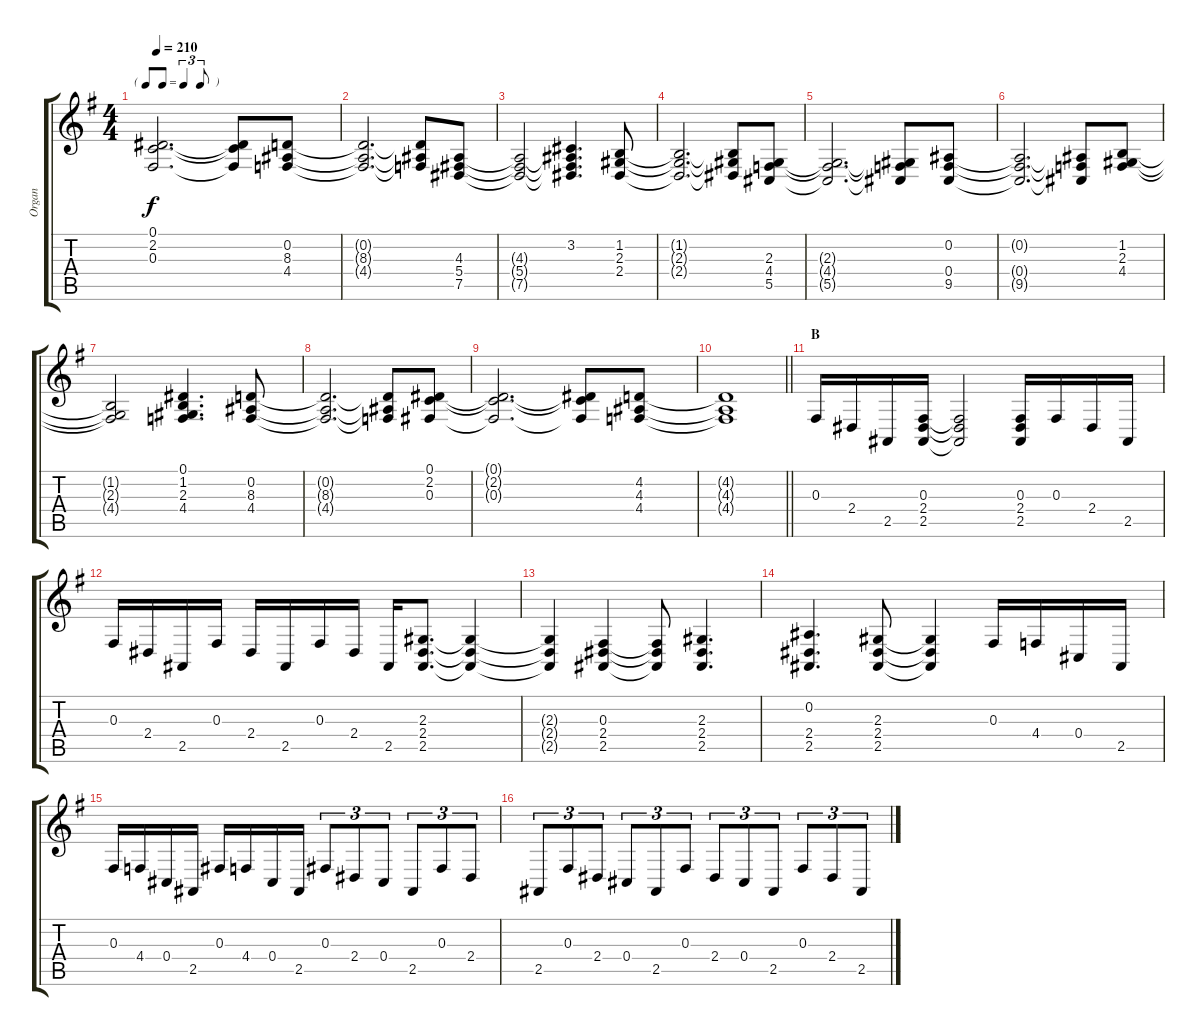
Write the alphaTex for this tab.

\track ("Organ" "Organ") {instrument rockorgan}
\staff {score tabs}
\tuning (Eb4 Bb3 Gb3 Db3 Ab2 Eb2) {hide}
\ts (4 4)
\tf triplet8th
\tempo 210
\clef g2
\ks g
(0.1{t} 2.2{t} 0.3{t}).2{d dy f} (0.1{t} 2.2{t} 0.3{t}).8 (0.2 8.3 4.4).8 |
(0.2{t} 8.3{t} 4.4{t}).2{d} (0.2{t} 8.3{t} 4.4{t}).8 (4.3 5.4 7.5).8 |
(4.3{t} 5.4{t} 7.5{t}).2 (3.2 4.3{t} 5.4{t} 7.5{t}).4{d} (1.2 2.3 2.4).8 |
(1.2{t} 2.3{t} 2.4{t}).2{d} (1.2{t} 2.3{t} 2.4{t}).8 (2.3 4.4 5.5).8 |
(2.3{t} 4.4{t} 5.5{t}).2{d} (2.3{t} 4.4{t} 5.5{t}).8 (0.2 0.4 9.5).8 |
(0.2{t} 0.4{t} 9.5{t}).2{d} (0.2{t} 0.4{t} 9.5{t}).8 (1.2 2.3 4.4).8 |
(1.2{t} 2.3{t} 4.4{t}).2 (0.1 1.2 2.3 4.4).4{d} (0.2 8.3 4.4).8 |
(0.2{t} 8.3{t} 4.4{t}).2{d} (0.2{t} 8.3{t} 4.4{t}).8 (0.1 2.2 0.3).8 |
(0.1{t} 2.2{t} 0.3{t}).2{d} (0.1{t} 2.2{t} 0.3{t}).8 (4.2 4.3 4.4).8 |
\barLineRight lightlight
(4.2{t} 4.3{t} 4.4{t}).1 |
\section ("" "B")
0.3.16 2.4.16 2.5.16 (0.3 2.4 2.5).16 (0.3{t} 2.4{t} 2.5{t}).2 (0.3 2.4 2.5).16 0.3.16 2.4.16 2.5.16 |
0.3.16 2.4.16 2.5.16 0.3.16 2.4.16 2.5.16 0.3.16 2.4.16 2.5.16 (2.3 2.4 2.5).8{d} (2.3{t} 2.4{t} 2.5{t}).4 |
(2.3{t} 2.4{t} 2.5{t}).4 (0.3 2.4 2.5).4 (0.3{t} 2.4{t} 2.5{t}).8 (2.3 2.4 2.5).4{d} |
(0.2 2.4 2.5).4{d} (2.3 2.4 2.5).8 (2.3{t} 2.4{t} 2.5{t}).4 0.3.16 4.4.16 0.4.16 2.5.16 |
0.3.16 4.4.16 0.4.16 2.5.16 0.3.16 4.4.16 0.4.16 2.5.16 0.3.8{tu (3 2)} 2.4.8{tu (3 2)} 0.4.8{tu (3 2)} 2.5.8{tu (3 2)} 0.3.8{tu (3 2)} 2.4.8{tu (3 2)} |
2.5.8{tu (3 2)} 0.3.8{tu (3 2)} 2.4.8{tu (3 2)} 0.4.8{tu (3 2)} 2.5.8{tu (3 2)} 0.3.8{tu (3 2)} 2.4.8{tu (3 2)} 0.4.8{tu (3 2)} 2.5.8{tu (3 2)} 0.3.8{tu (3 2)} 2.4.8{tu (3 2)} 2.5.8{tu (3 2)}
